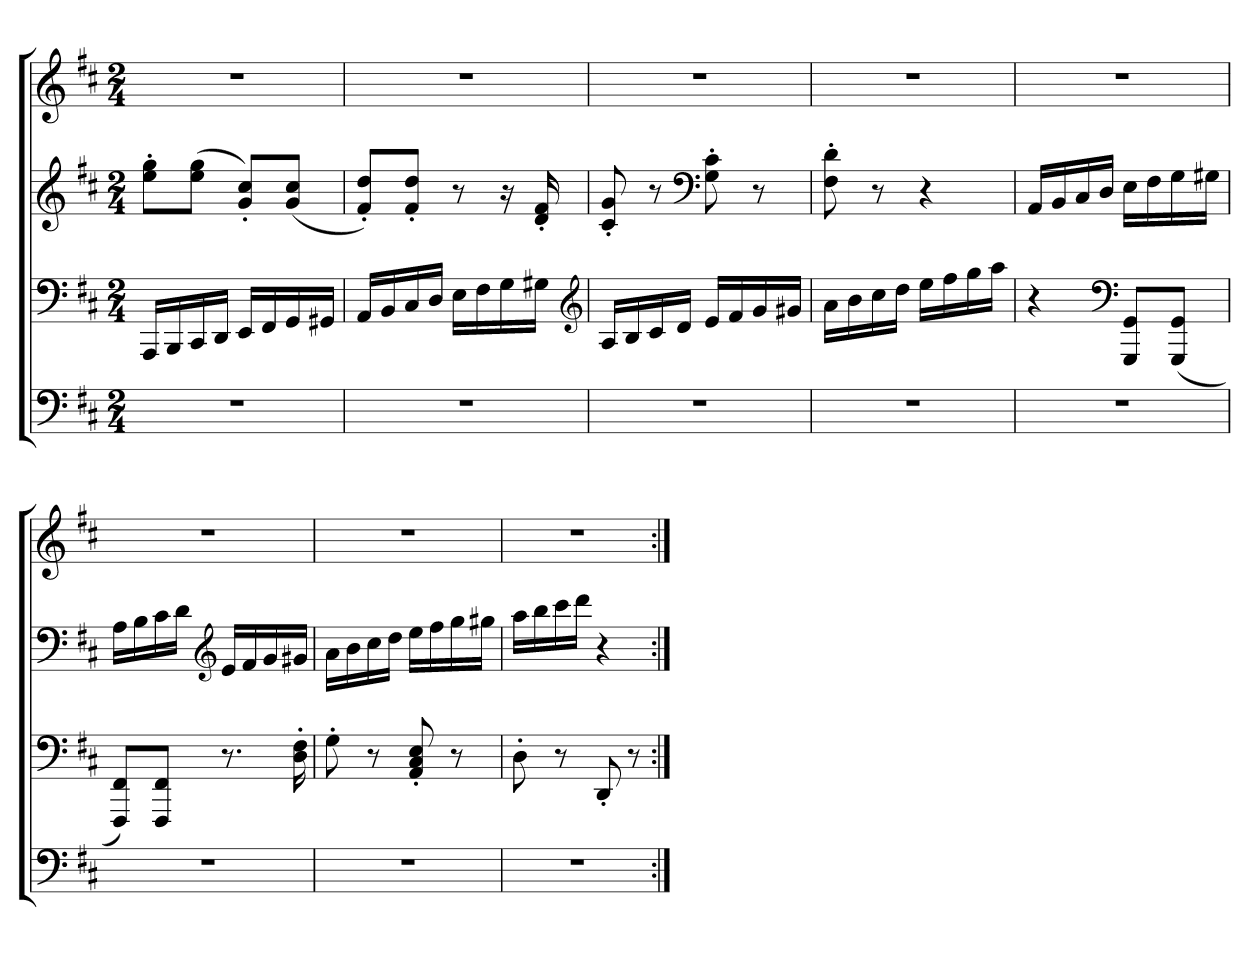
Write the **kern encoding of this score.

**kern	**kern	**kern	**kern
*part4	*part3	*part2	*part1
*staff4	*staff3	*staff2	*staff1
*clefF4	*clefF4	*clefG2	*clefG2
*k[f#c#]	*k[f#c#]	*k[f#c#]	*k[f#c#]
*D:	*D:	*D:	*D:
*M2/4	*M2/4	*M2/4	*M2/4
=	=	=	=
2r	16AAALL	8ee' 8gg'L	2r
.	16BBB	.	.
.	16CC#	(8ee 8ggJ	.
.	16DDJJ	.	.
.	16EELL	8g' 8cc#'L)	.
.	16FF#	.	.
.	16GG	(8g 8cc#J	.
.	16GG#XJJ	.	.
=	=	=	=
2r	16AALL	8f#' 8dd'L)	2r
.	16BB	.	.
.	16C#	8f#' 8dd'J	.
.	16DJJ	.	.
.	16ELL	8r	.
.	16F#	.	.
.	16G	16r	.
.	16G#XJJ	16d' 16f#'	.
*	*clefG2	*	*
=	=	=	=
2r	16ALL	8c#' 8g'	2r
.	16B	.	.
.	16c#	8r	.
.	16dJJ	.	.
*	*	*clefF4	*
.	16eLL	8G' 8c#'	.
.	16f#	.	.
.	16g	8r	.
.	16g#XJJ	.	.
=	=	=	=
2r	16aLL	8F#' 8d'	2r
.	16b	.	.
.	16cc#	8r	.
.	16ddJJ	.	.
.	16eeLL	4r	.
.	16ff#	.	.
.	16gg	.	.
.	16aaJJ	.	.
=	=	=	=
2r	4r	16AALL	2r
.	.	16BB	.
.	.	16C#	.
.	.	16DJJ	.
*	*clefF4	*	*
.	8GGG 8GGL	16ELL	.
.	.	16F#	.
.	(8GGG 8GGJ	16G	.
.	.	16G#XJJ	.
=	=	=	=
2r	8FFF# 8FF#L)	16ALL	2r
.	.	16B	.
.	8FFF# 8FF#J	16c#	.
.	.	16dJJ	.
*	*	*clefG2	*
.	8.r	16eLL	.
.	.	16f#	.
.	.	16g	.
.	16D' 16F#'	16g#XJJ	.
=	=	=	=
2r	8G'	16aLL	2r
.	.	16b	.
.	8r	16cc#	.
.	.	16ddJJ	.
.	8AA' 8C#' 8E'	16eeLL	.
.	.	16ff#	.
.	8r	16gg	.
.	.	16gg#XJJ	.
=	=	=	=
2r	8D'	16aaLL	2r
.	.	16bb	.
.	8r	16ccc#	.
.	.	16dddJJ	.
.	8DD'	4r	.
.	8r	.	.
=:|!	=:|!	=:|!	=:|!
*-	*-	*-	*-
